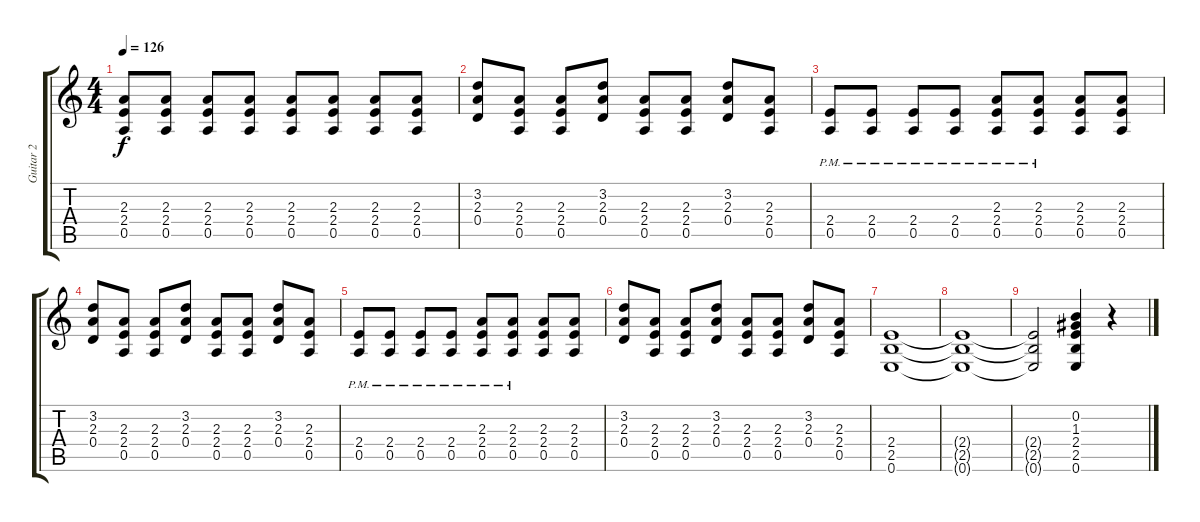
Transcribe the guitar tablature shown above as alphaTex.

\track ("Guitar 2" "Guitar 2") {instrument distortionguitar}
\staff {score tabs}
\tuning (E4 B3 G3 D3 A2 E2) {hide}
\ts (4 4)
\tempo 126
\clef g2
\ks c
(2.3 2.4 0.5).8{dy f volume 14} (2.3 2.4 0.5).8 (2.3 2.4 0.5).8 (2.3 2.4 0.5).8 (2.3 2.4 0.5).8 (2.3 2.4 0.5).8 (2.3 2.4 0.5).8 (2.3 2.4 0.5).8 |
(3.2 2.3 0.4).8 (2.3 2.4 0.5).8 (2.3 2.4 0.5).8 (3.2 2.3 0.4).8 (2.3 2.4 0.5).8 (2.3 2.4 0.5).8 (3.2 2.3 0.4).8 (2.3 2.4 0.5).8 |
(2.4{pm} 0.5{pm}).8 (2.4{pm} 0.5{pm}).8 (2.4{pm} 0.5{pm}).8 (2.4{pm} 0.5{pm}).8 (2.3{pm} 2.4{pm} 0.5{pm}).8 (2.3{pm} 2.4{pm} 0.5{pm}).8 (2.3 2.4 0.5).8 (2.3 2.4 0.5).8 |
(3.2 2.3 0.4).8 (2.3 2.4 0.5).8 (2.3 2.4 0.5).8 (3.2 2.3 0.4).8 (2.3 2.4 0.5).8 (2.3 2.4 0.5).8 (3.2 2.3 0.4).8 (2.3 2.4 0.5).8 |
(2.4{pm} 0.5{pm}).8 (2.4{pm} 0.5{pm}).8 (2.4{pm} 0.5{pm}).8 (2.4{pm} 0.5{pm}).8 (2.3{pm} 2.4{pm} 0.5{pm}).8 (2.3{pm} 2.4{pm} 0.5{pm}).8 (2.3 2.4 0.5).8 (2.3 2.4 0.5).8 |
(3.2 2.3 0.4).8 (2.3 2.4 0.5).8 (2.3 2.4 0.5).8 (3.2 2.3 0.4).8 (2.3 2.4 0.5).8 (2.3 2.4 0.5).8 (3.2 2.3 0.4).8 (2.3 2.4 0.5).8 |
(2.4 2.5 0.6).1 |
(2.4{t} 2.5{t} 0.6{t}).1 |
(2.4{t} 2.5{t} 0.6{t}).2 (0.2 1.3 2.4 2.5 0.6).4 r.4
